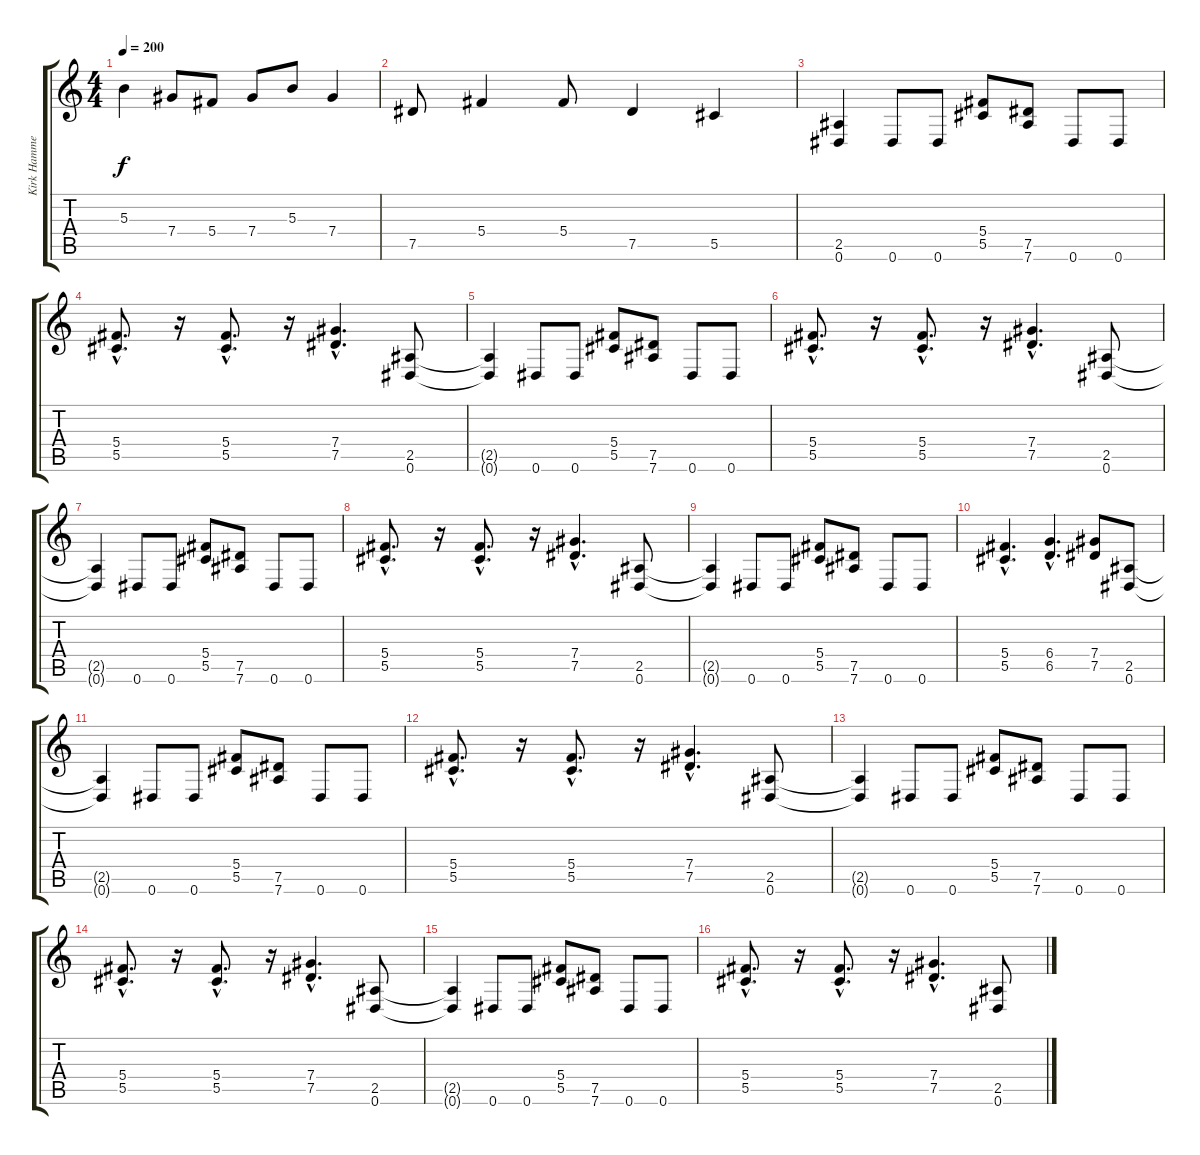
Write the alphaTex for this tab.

\track ("Kirk Hammett" "Kirk Hamme") {instrument distortionguitar}
\staff {score tabs}
\tuning (Eb4 Bb3 Gb3 Db3 Ab2 Eb2) {hide}
\ts (4 4)
\tempo 200
\clef g2
\ks c
5.3{t}.4{dy f} 7.4.8 5.4.8 7.4.8 5.3.8 7.4.4 |
7.5.8 5.4.4 5.4.8 7.5.4 5.5.4 |
(2.5 0.6).4 0.6.8 0.6.8 (5.4 5.5).8 (7.5 7.6).8 0.6.8 0.6.8 |
(5.4{hac} 5.5{hac}).8{d} r.16 (5.4{hac} 5.5{hac}).8{d} r.16 (7.4{hac} 7.5{hac}).4{d} (2.5 0.6).8 |
(2.5{t} 0.6{t}).4 0.6.8 0.6.8 (5.4 5.5).8 (7.5 7.6).8 0.6.8 0.6.8 |
(5.4{hac} 5.5{hac}).8{d} r.16 (5.4{hac} 5.5{hac}).8{d} r.16 (7.4{hac} 7.5{hac}).4{d} (2.5 0.6).8 |
(2.5{t} 0.6{t}).4 0.6.8 0.6.8 (5.4 5.5).8 (7.5 7.6).8 0.6.8 0.6.8 |
(5.4{hac} 5.5{hac}).8{d} r.16 (5.4{hac} 5.5{hac}).8{d} r.16 (7.4{hac} 7.5{hac}).4{d} (2.5 0.6).8 |
(2.5{t} 0.6{t}).4 0.6.8 0.6.8 (5.4 5.5).8 (7.5 7.6).8 0.6.8 0.6.8 |
(5.4{hac} 5.5{hac}).4{d} (6.4{hac} 6.5{hac}).4{d} (7.4 7.5).8 (2.5 0.6).8 |
(2.5{t} 0.6{t}).4 0.6.8 0.6.8 (5.4 5.5).8 (7.5 7.6).8 0.6.8 0.6.8 |
(5.4{hac} 5.5{hac}).8{d} r.16 (5.4{hac} 5.5{hac}).8{d} r.16 (7.4{hac} 7.5{hac}).4{d} (2.5 0.6).8 |
(2.5{t} 0.6{t}).4 0.6.8 0.6.8 (5.4 5.5).8 (7.5 7.6).8 0.6.8 0.6.8 |
(5.4{hac} 5.5{hac}).8{d} r.16 (5.4{hac} 5.5{hac}).8{d} r.16 (7.4{hac} 7.5{hac}).4{d} (2.5 0.6).8 |
(2.5{t} 0.6{t}).4 0.6.8 0.6.8 (5.4 5.5).8 (7.5 7.6).8 0.6.8 0.6.8 |
(5.4{hac} 5.5{hac}).8{d} r.16 (5.4{hac} 5.5{hac}).8{d} r.16 (7.4{hac} 7.5{hac}).4{d} (2.5 0.6).8
